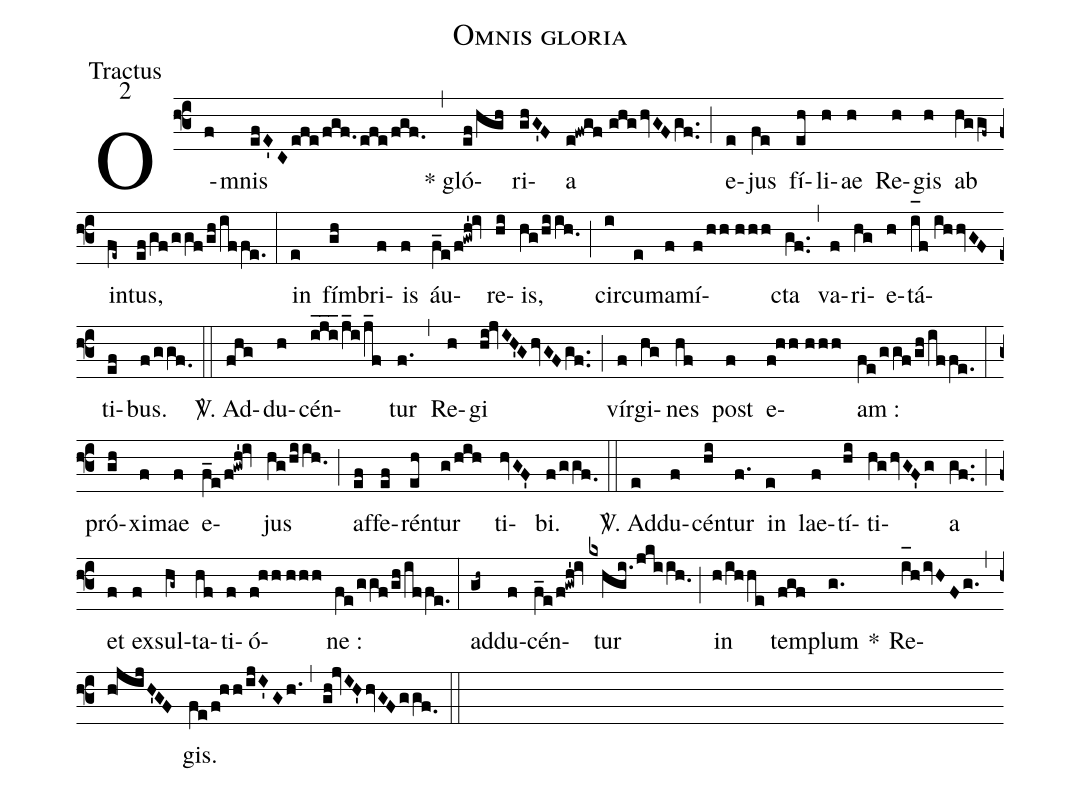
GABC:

name:Omnis gloria;
office-part:Tractus;
mode:2;
%%
(f3) O(f)mnis(efE'Cefe/fgf./efe/fgf.) (,) * gló(ef/hgh)ri(ghG'F)a(e!fwgf//ghghvGFgf..) (;) e(e)jus(fe) fí(eh)li(h)ae(h) Re(h)gis(h) ab(hggf~) in(fe~)tus,(ef/gf/ggf/gh/iffe.) (:) in(e) fím(gh)bri(f)is(f) áu(f_e/f!gwh'!iv)re(hi)is,(hg/hiih.0) (;) cir(i)cum(e)a(f)mí(f/hh//hhh)cta(gf..) (,) va(f)ri(hg)e(h)tá(i_[oh:h]f//ihhvGF)ti(ef)bus.(f/ggf.0) (::)
<sp>V/</sp>. Ad(fhg)du(h)cén(i_j_i_2/j_i/j_f)tur(f.) (,) Re(h)gi(hi!jvIH'GhvGFgf..) (;) vír(f)gi(hg)nes(hf) post(f) e(f!hh//hhh)am :(fe/ggf/gh/iffe.) (:) pró(gh)xi(f)mae(f) e(f_e/f!gwh'!iv)jus(hg/hiih.0) (;) af(ef)fe(ef)rén(eh)tur(g/hih) ti(hvGF')bi.(f/ggf.0) (::)
<sp>V/</sp>. Ad(e)du(f)cén(hi)tur(f.) in(e) lae(f)tí(hi)ti(hghvGF'g)a(gf..) (;) et(f) ex(f)sul(hg~)ta(hf)ti(f)ó(f!hh//hhh)ne :(fe/ggf/gh/iffe.) (:) ad(gh~)du(f)cén(f_e/f!gwh'!iv)tur(kxhgi.jkiih.0) (;) in(h/ihhe) tem(fgf)plum(g.) *() Re(i_[oh:h]hivHFg.)(,)(h!jijH'GF)gis.(fe/f!hh/ijI'Gh.) (,) (gh!jvIH'hvGFggf.0) (::)
